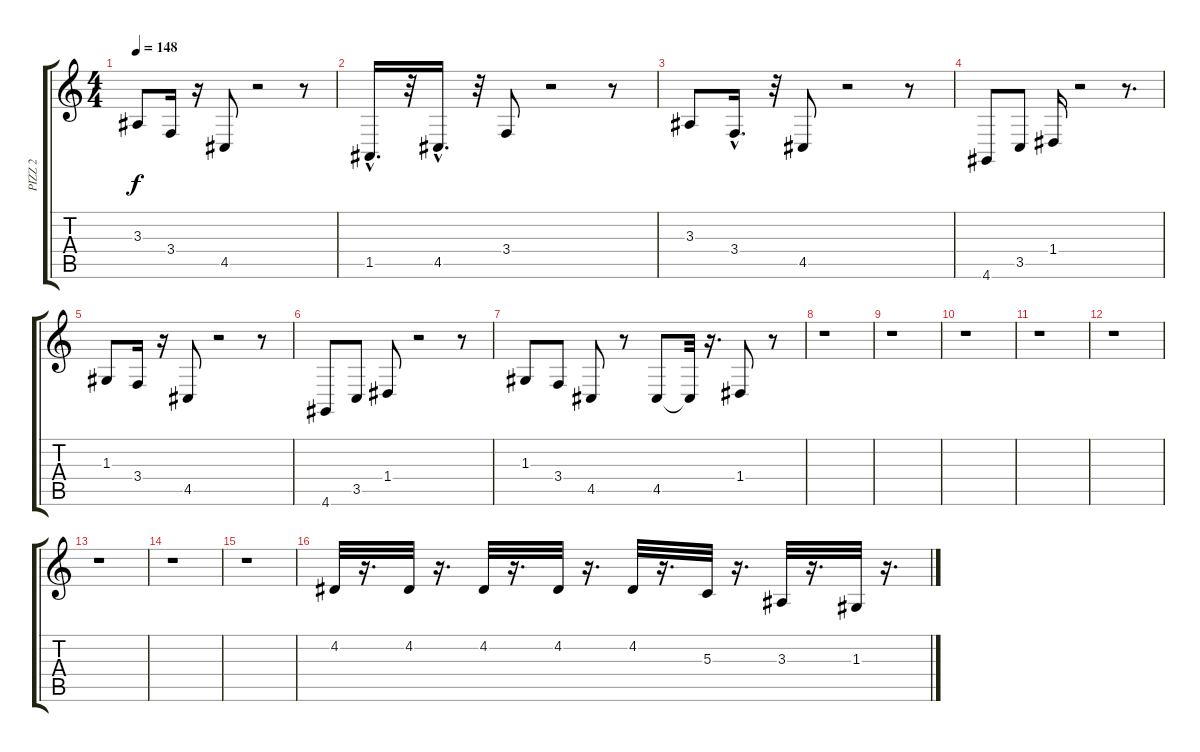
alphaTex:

\track ("PIZZ 2" "PIZZ 2") {instrument pizzicatostrings}
\staff {score tabs}
\tuning (E4 B3 G3 D3 A2 E2) {hide}
\ts (4 4)
\tempo 148
\clef g2
\ks c
3.3.8{dy f} 3.4.16 r.16 4.5.8 r.2 r.8 |
1.5{hac}.16{d} r.32 4.5{hac}.16{d} r.32 3.4.8 r.2 r.8 |
3.3.8 3.4{hac}.16{d} r.32 4.5.8 r.2 r.8 |
4.6.8 3.5.8 1.4.16 r.2 r.8{d} |
1.3.8 3.4.16 r.16 4.5.8 r.2 r.8 |
4.6.8 3.5.8 1.4.8 r.2 r.8 |
1.3.8 3.4.8 4.5.8 r.8 4.5.8 4.5{t}.32 r.16{d} 1.4.8 r.8 |
r.1 |
r.1 |
r.1 |
r.1 |
r.1 |
r.1 |
r.1 |
r.1 |
4.2.32 r.16{d} 4.2.32 r.16{d} 4.2.32 r.16{d} 4.2.32 r.16{d} 4.2.32 r.16{d} 5.3.32 r.16{d} 3.3.32 r.16{d} 1.3.32 r.16{d}
